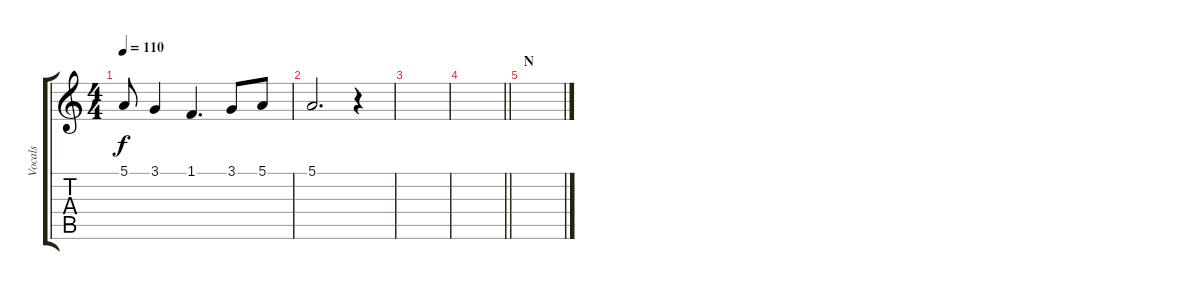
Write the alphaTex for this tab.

\track ("Vocals" "Vocals") {instrument pad4choir}
\staff {score tabs}
\tuning (E4 B3 G3 D3 A2 E2) {hide}
\ts (4 4)
\tempo 110
\clef g2
\ks c
5.1{t}.8{dy f} 3.1.4 1.1.4{d} 3.1.8 5.1.8 |
5.1.2{d} r.4 |
|
\barLineRight lightlight
|
\section ("" "N")
